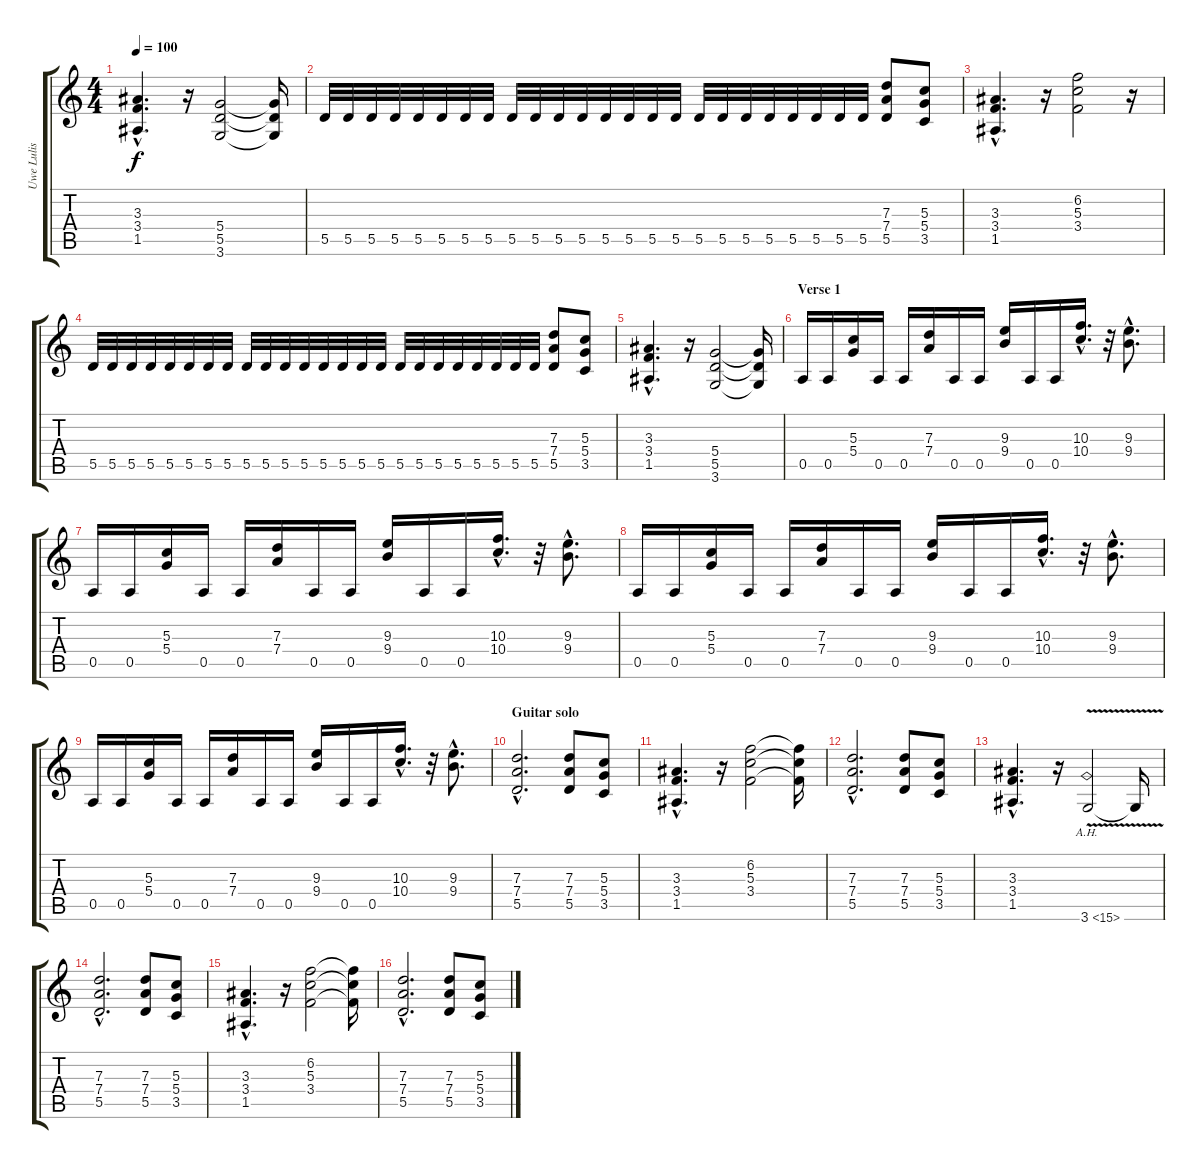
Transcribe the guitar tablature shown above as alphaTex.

\track ("Uwe Lulis (Rhythm Guitar)" "Uwe Lulis ") {instrument distortionguitar}
\staff {score tabs}
\tuning (E4 B3 G3 D3 A2 E2) {hide}
\ts (4 4)
\tempo 100
\clef g2
\ks c
(3.3{hac} 3.4{hac} 1.5{hac}).4{d dy f} r.16 (5.4 5.5 3.6).2 (5.4{t} 5.5{t} 3.6{t}).16 |
5.5.32 5.5.32 5.5.32 5.5.32 5.5.32 5.5.32 5.5.32 5.5.32 5.5.32 5.5.32 5.5.32 5.5.32 5.5.32 5.5.32 5.5.32 5.5.32 5.5.32 5.5.32 5.5.32 5.5.32 5.5.32 5.5.32 5.5.32 5.5.32 (7.3 7.4 5.5).8 (5.3 5.4 3.5).8 |
(3.3{hac} 3.4{hac} 1.5{hac}).4{d} r.16 (6.2 5.3 3.4).2 r.16 |
5.5.32 5.5.32 5.5.32 5.5.32 5.5.32 5.5.32 5.5.32 5.5.32 5.5.32 5.5.32 5.5.32 5.5.32 5.5.32 5.5.32 5.5.32 5.5.32 5.5.32 5.5.32 5.5.32 5.5.32 5.5.32 5.5.32 5.5.32 5.5.32 (7.3 7.4 5.5).8 (5.3 5.4 3.5).8 |
(3.3{hac} 3.4{hac} 1.5{hac}).4{d} r.16 (5.4 5.5 3.6).2 (5.4{t} 5.5{t} 3.6{t}).16 |
\section ("" "Verse 1")
0.5.16 0.5.16 (5.3 5.4).16 0.5.16 0.5.16 (7.3 7.4).16 0.5.16 0.5.16 (9.3 9.4).16 0.5.16 0.5.16 (10.3{hac} 10.4{hac}).16{d} r.32 (9.3{hac} 9.4{hac}).8{d} |
0.5.16 0.5.16 (5.3 5.4).16 0.5.16 0.5.16 (7.3 7.4).16 0.5.16 0.5.16 (9.3 9.4).16 0.5.16 0.5.16 (10.3{hac} 10.4{hac}).16{d} r.32 (9.3{hac} 9.4{hac}).8{d} |
0.5.16 0.5.16 (5.3 5.4).16 0.5.16 0.5.16 (7.3 7.4).16 0.5.16 0.5.16 (9.3 9.4).16 0.5.16 0.5.16 (10.3{hac} 10.4{hac}).16{d} r.32 (9.3{hac} 9.4{hac}).8{d} |
0.5.16 0.5.16 (5.3 5.4).16 0.5.16 0.5.16 (7.3 7.4).16 0.5.16 0.5.16 (9.3 9.4).16 0.5.16 0.5.16 (10.3{hac} 10.4{hac}).16{d} r.32 (9.3{hac} 9.4{hac}).8{d} |
\section ("" "Guitar solo")
(7.3{hac} 7.4{hac} 5.5{hac}).2{d} (7.3 7.4 5.5).8 (5.3 5.4 3.5).8 |
(3.3{hac} 3.4{hac} 1.5{hac}).4{d} r.16 (6.2 5.3 3.4).2 (6.2{t} 5.3{t} 3.4{t}).16 |
(7.3{hac} 7.4{hac} 5.5{hac}).2{d} (7.3 7.4 5.5).8 (5.3 5.4 3.5).8 |
(3.3{hac} 3.4{hac} 1.5{hac}).4{d} r.16 3.6{ah 12 v}.2 3.6{t}.16 |
(7.3{hac} 7.4{hac} 5.5{hac}).2{d} (7.3 7.4 5.5).8 (5.3 5.4 3.5).8 |
(3.3{hac} 3.4{hac} 1.5{hac}).4{d} r.16 (6.2 5.3 3.4).2 (6.2{t} 5.3{t} 3.4{t}).16 |
(7.3{hac} 7.4{hac} 5.5{hac}).2{d} (7.3 7.4 5.5).8 (5.3 5.4 3.5).8
